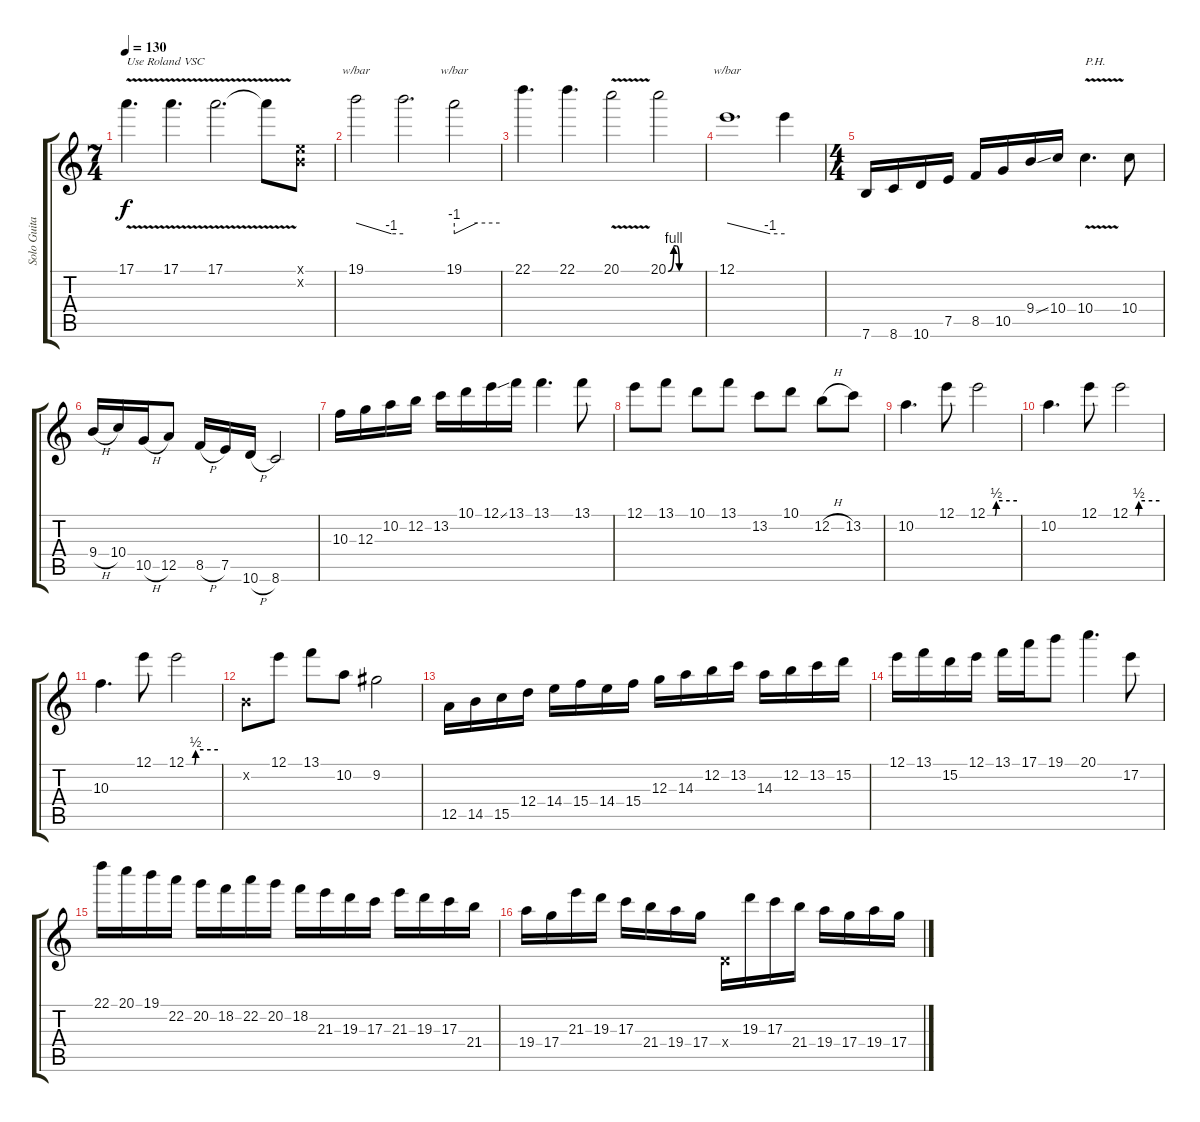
\track ("Solo Guitar" "Solo Guita") {instrument overdrivenguitar}
\staff {score tabs}
\tuning (E4 B3 G3 D3 A2 E2) {hide}
\ts (7 4)
\tempo 130
\clef g2
\ks c
17.1{v}.4{d txt "Use Roland VSC" dy f instrument overdrivenguitar} 17.1{v}.4{d} 17.1{v}.2{d} 17.1{t}.8 (0.1{x} 0.2{x}).8 |
19.1.2{tbe (custom default 0 0 45 -4 60 -4)} 19.1{t}.2{d} 19.1.2{tbe (custom default 0 -4 30 0 60 0)} |
22.1.4{d} 22.1.4{d} 20.1{v}.2 20.1{be (custom 0 0 10 4 15 4 20 0 60 0)}.2 |
12.1.1{d tbe (custom default 0 0 45 -4 60 -4)} 12.1{t}.4 |
\ts (4 4)
7.6.16 8.6.16 10.6.16 7.5.16 8.5.16 10.5.16 9.4{ss}.16 10.4.16 10.4{v}.4{d txt "P.H." instrument guitarharmonics} 10.4.8{instrument overdrivenguitar} |
9.4{h}.16 10.4.16 10.5{h}.16 12.5.8 8.5{h}.16 7.5.16 10.6{h}.16 8.6.2 |
10.3.16 12.3.16 10.2.16 12.2.16 13.2.16 10.1.16 12.1{ss}.16 13.1.16 13.1.4{d} 13.1.8 |
12.1.8 13.1.8 10.1.8 13.1.8 13.2.8 10.1.8 12.2{h}.8 13.2.8 |
10.2.4{d} 12.1.8 12.1{be (custom 0 0 15 0 18 2 60 2)}.2 |
10.2.4{d} 12.1.8 12.1{be (custom 0 0 15 0 18 2 60 2)}.2 |
10.3.4{d} 12.1.8 12.1{be (custom 0 0 15 0 18 2 60 2)}.2 |
0.2{x}.8 12.1.8 13.1.8 10.2.8 9.2.2 |
12.5.16 14.5.16 15.5.16 12.4.16 14.4.16 15.4.16 14.4.16 15.4.16 12.3.16 14.3.16 12.2.16 13.2.16 14.3.16 12.2.16 13.2.16 15.2.16 |
12.1.16 13.1.16 15.2.16 12.1.16 13.1.16 17.1.16 19.1.8 20.1.4{d} 17.2.8 |
22.1.16 20.1.16 19.1.16 22.2.16 20.2.16 18.2.16 22.2.16 20.2.16 18.2.16 21.3.16 19.3.16 17.3.16 21.3.16 19.3.16 17.3.16 21.4.16 |
19.4.16 17.4.16 21.3.16 19.3.16 17.3.16 21.4.16 19.4.16 17.4.16 0.4{x}.16 19.3.16 17.3.16 21.4.16 19.4.16 17.4.16 19.4.16 17.4.16
